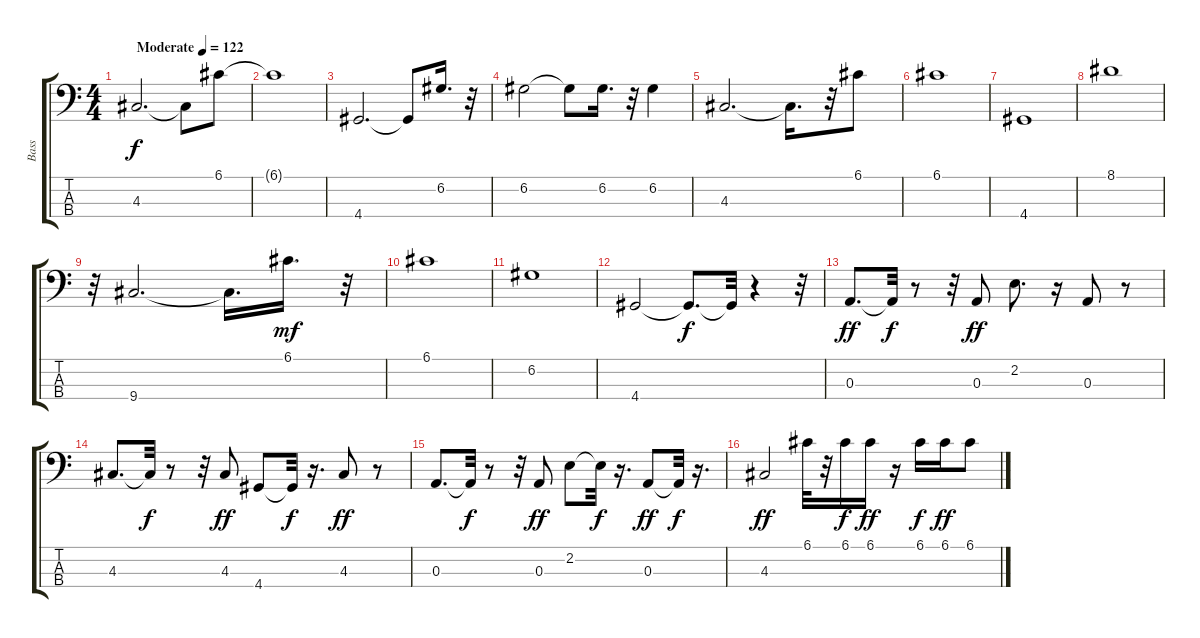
\track ("Bass" "Bass") {instrument fretlessbass}
\staff {score tabs}
\tuning (G2 D2 A1 E1) {hide}
\ts (4 4)
\tempo (122 "Moderate")
\clef f4
\ks c
4.3.2{d dy f instrument fretlessbass} 4.3{t}.8 6.1.8 |
6.1{t}.1 |
4.4.2{d} 4.4{t}.8 6.2.16{d} r.32 |
6.2.2 6.2{t}.8 6.2.16{d} r.32 6.2.4 |
4.3.2{d} 4.3{t}.16{d} r.32 6.1.8 |
6.1.1 |
4.4.1 |
8.1.1 |
r.32 9.4.2{d} 9.4{t}.16{d} 6.1.16{d dy mf} r.32 |
6.1.1 |
6.2.1 |
4.4.2 4.4{t}.8{d dy f} 4.4{t}.32 r.4 r.32 |
0.3.8{d dy ff instrument electricbassfinger} 0.3{t}.32{dy f} r.8 r.32 0.3.8{dy ff} 2.2.8{d} r.16 0.3.8 r.8 |
4.3.8{d} 4.3{t}.32{dy f} r.8 r.32 4.3.8{dy ff} 4.4.8 4.4{t}.32{dy f} r.16{d} 4.3.8{dy ff} r.8 |
0.3.8{d} 0.3{t}.32{dy f} r.8 r.32 0.3.8{dy ff} 2.2.8 2.2{t}.32{dy f} r.16{d} 0.3.8{dy ff} 0.3{t}.32{dy f} r.16{d} |
4.3.2{dy ff} 6.1.32 r.32 6.1.16{dy f} 6.1.16{dy ff} r.16 6.1.16{dy f} 6.1.16{dy ff} 6.1.8
